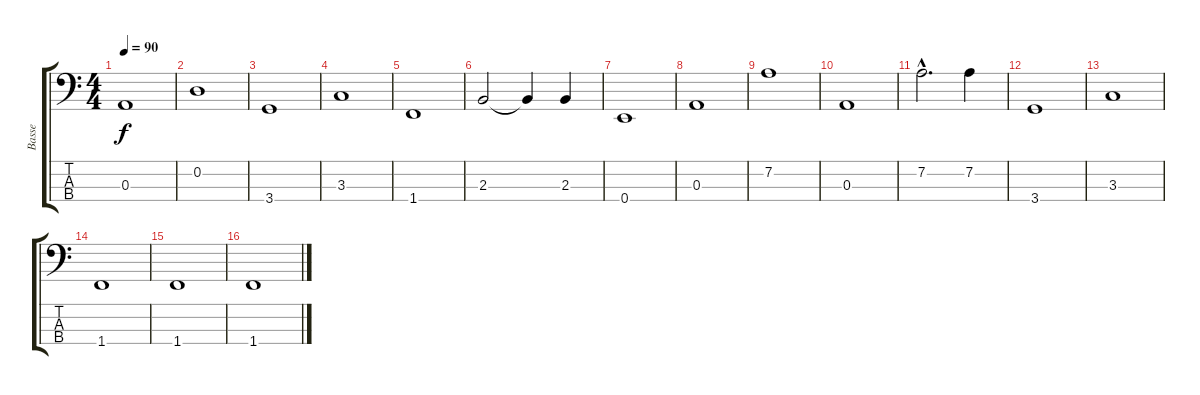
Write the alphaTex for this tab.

\track ("Basse" "Basse") {instrument fretlessbass}
\staff {score tabs}
\tuning (G2 D2 A1 E1) {hide}
\ts (4 4)
\tempo 90
\clef f4
\ks c
0.3.1{dy f} |
0.2.1 |
3.4.1 |
3.3.1 |
1.4.1 |
2.3.2 2.3{t}.4 2.3.4 |
0.4.1 |
0.3.1 |
7.2.1 |
0.3.1 |
7.2{hac}.2{d} 7.2.4 |
3.4.1 |
3.3.1 |
1.4.1 |
1.4.1 |
1.4.1
